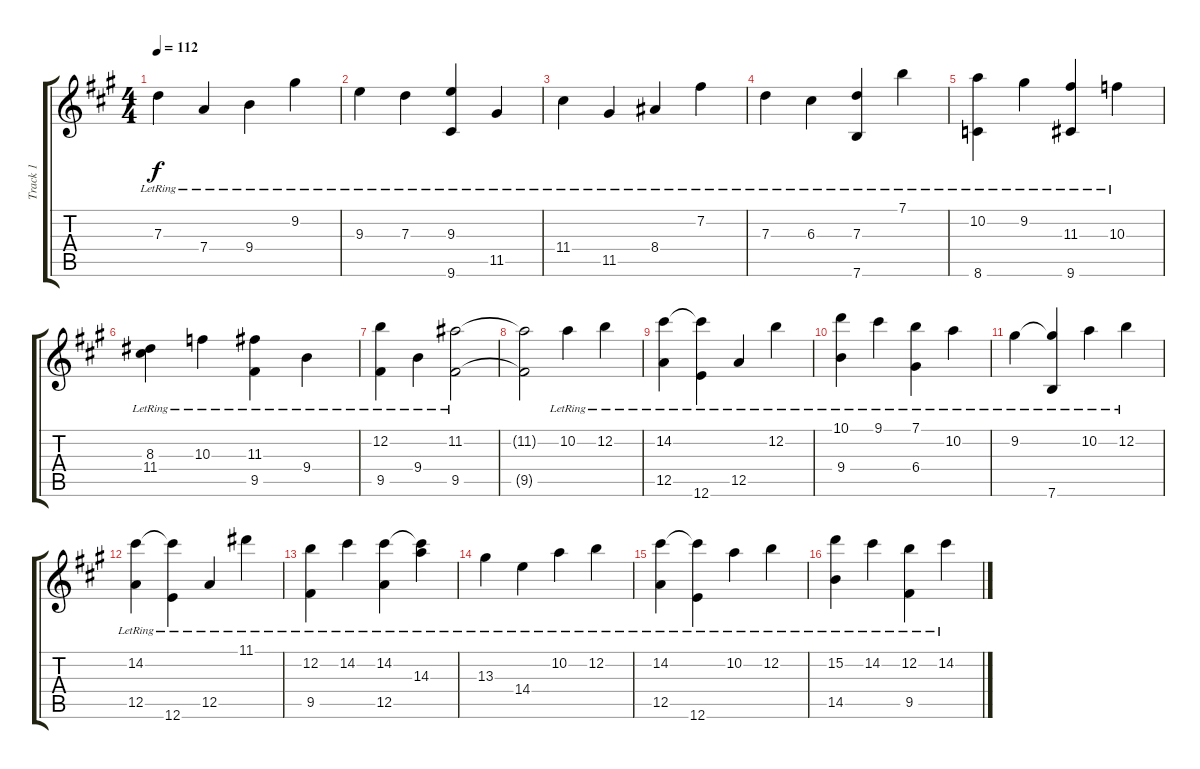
\track ("Track 1" "Track 1") {instrument acousticguitarnylon}
\staff {score tabs}
\tuning (E4 B3 G3 D3 A2 E2) {hide}
\ts (4 4)
\tempo 112
\clef g2
\ks a
7.3{lr}.4{dy f} 7.4{lr}.4 9.4{lr}.4 9.2{lr}.4 |
9.3{lr}.4 7.3{lr}.4 (9.3{lr} 9.6{lr}).4 11.5{lr}.4 |
11.4{lr}.4 11.5{lr}.4 8.4{lr}.4 7.2{lr}.4 |
7.3{lr}.4 6.3{lr}.4 (7.3{lr} 7.6{lr}).4 7.1{lr}.4 |
(10.2{lr} 8.6{lr}).4 9.2{lr}.4 (11.3{lr} 9.6{lr}).4 10.3{lr}.4 |
(8.3{lr} 11.4{lr}).4 10.3{lr}.4 (11.3{lr} 9.5{lr}).4 9.4{lr}.4 |
(12.2{lr} 9.5{lr}).4 9.4{lr}.4 (11.2{lr} 9.5{lr}).2 |
(11.2{t} 9.5{t}).2 10.2{lr}.4 12.2{lr}.4 |
(14.2{lr} 12.5{lr}).4 (14.2{t} 12.6{lr}).4 12.5{lr}.4 12.2{lr}.4 |
(10.1{lr} 9.4{lr}).4 9.1{lr}.4 (7.1{lr} 6.4{lr}).4 10.2{lr}.4 |
9.2{lr}.4 (9.2{t} 7.6{lr}).4 10.2{lr}.4 12.2{lr}.4 |
(14.2{lr} 12.5{lr}).4 (14.2{t} 12.6{lr}).4 12.5{lr}.4 11.1{lr}.4 |
(12.2{lr} 9.5{lr}).4 14.2{lr}.4 (14.2{lr} 12.5{lr}).4 (14.2{t} 14.3{lr}).4 |
13.3{lr}.4 14.4{lr}.4 10.2{lr}.4 12.2{lr}.4 |
(14.2{lr} 12.5{lr}).4 (14.2{t} 12.6{lr}).4 10.2{lr}.4 12.2{lr}.4 |
(15.2{lr} 14.5{lr}).4 14.2{lr}.4 (12.2{lr} 9.5{lr}).4 14.2{lr}.4
